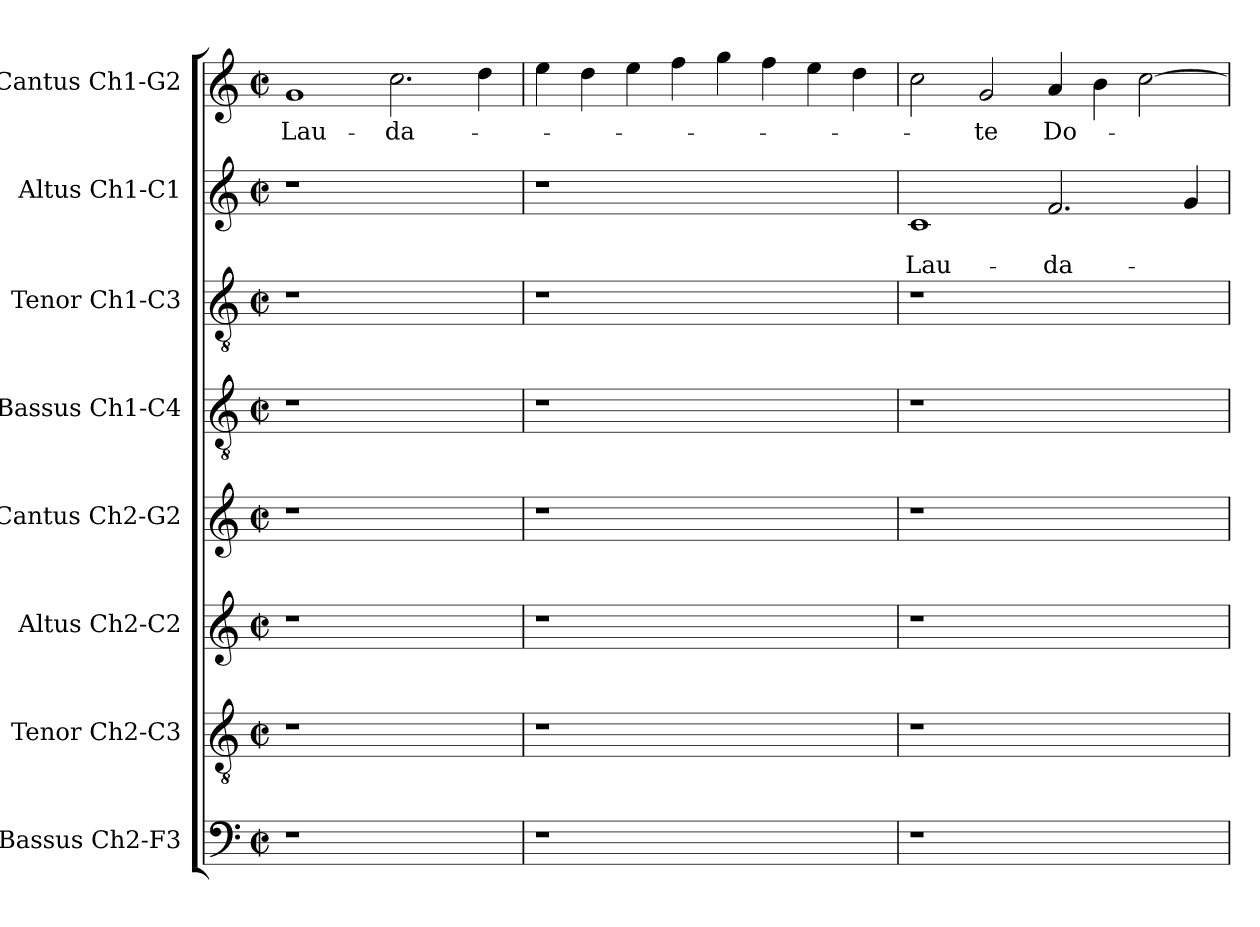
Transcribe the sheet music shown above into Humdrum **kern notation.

**kern	**kern	**kern	**kern	**kern	**kern	**kern	**text	**text	**kern	**text
*part8	*part7	*part6	*part5	*part4	*part3	*part2	*part2	*part2	*part1	*part1
*staff8	*staff7	*staff6	*staff5	*staff4	*staff3	*staff2	*staff2	*staff2	*staff1	*staff1
*I"Bassus Ch2-F3	*I"Tenor Ch2-C3	*I"Altus Ch2-C2	*I"Cantus Ch2-G2	*I"Bassus Ch1-C4	*I"Tenor Ch1-C3	*I"Altus Ch1-C1	*	*	*I"Cantus Ch1-G2	*
*I'B2	*I'T2	*I'A2	*I'C2	*I'B	*I'T	*I'A	*	*	*I'C	*
*clefF4	*clefGv2	*clefG2	*clefG2	*clefGv2	*clefGv2	*clefG2	*	*	*clefG2	*
*k[]	*k[]	*k[]	*k[]	*k[]	*k[]	*k[]	*	*	*k[]	*
*C:	*C:	*C:	*C:	*C:	*C:	*C:	*	*	*C:	*
*M2/2	*M2/2	*M2/2	*M2/2	*M2/2	*M2/2	*M2/2	*	*	*M2/2	*
*met(c|)	*met(c|)	*met(c|)	*met(c|)	*met(c|)	*met(c|)	*met(c|)	*	*	*met(c|)	*
=1	=1	=1	=1	=1	=1	=1	=1	=1	=1	=1
!	!	!	!	!	!	!	!	!	!	!LO:LY:b
1r	1r	1r	1r	1r	1r	1r	.	.	1g	Lau-
!	!	!	!	!	!	!	!	!	!	!LO:LY:b
1ryy	1ryy	1ryy	1ryy	1ryy	1ryy	1ryy	.	.	2.cc\	-da-
.	.	.	.	.	.	.	.	.	4dd\	.
=2	=2	=2	=2	=2	=2	=2	=2	=2	=2	=2
1r	1r	1r	1r	1r	1r	1r	.	.	4ee\	.
.	.	.	.	.	.	.	.	.	4dd\	.
.	.	.	.	.	.	.	.	.	4ee\	.
.	.	.	.	.	.	.	.	.	4ff\	.
1ryy	1ryy	1ryy	1ryy	1ryy	1ryy	1ryy	.	.	4gg\	.
.	.	.	.	.	.	.	.	.	4ff\	.
.	.	.	.	.	.	.	.	.	4ee\	.
.	.	.	.	.	.	.	.	.	4dd\	.
=3	=3	=3	=3	=3	=3	=3	=3	=3	=3	=3
!	!	!	!	!	!	!	!	!LO:LY:b	!	!
1r	1r	1r	1r	1r	1r	1c	.	Lau-	2cc\	.
!	!	!	!	!	!	!	!	!	!	!LO:LY:b
.	.	.	.	.	.	.	.	.	2g/	-te
!	!	!	!	!	!	!	!	!LO:LY:b	!	!LO:LY:b
1ryy	1ryy	1ryy	1ryy	1ryy	1ryy	2.f/	.	-da-	4a/	Do-
.	.	.	.	.	.	.	.	.	4b\	.
.	.	.	.	.	.	.	.	.	[2cc\	.
.	.	.	.	.	.	4g/	.	.	.	.
=	=	=	=	=	=	=	=	=	=	=
*-	*-	*-	*-	*-	*-	*-	*-	*-	*-	*-
